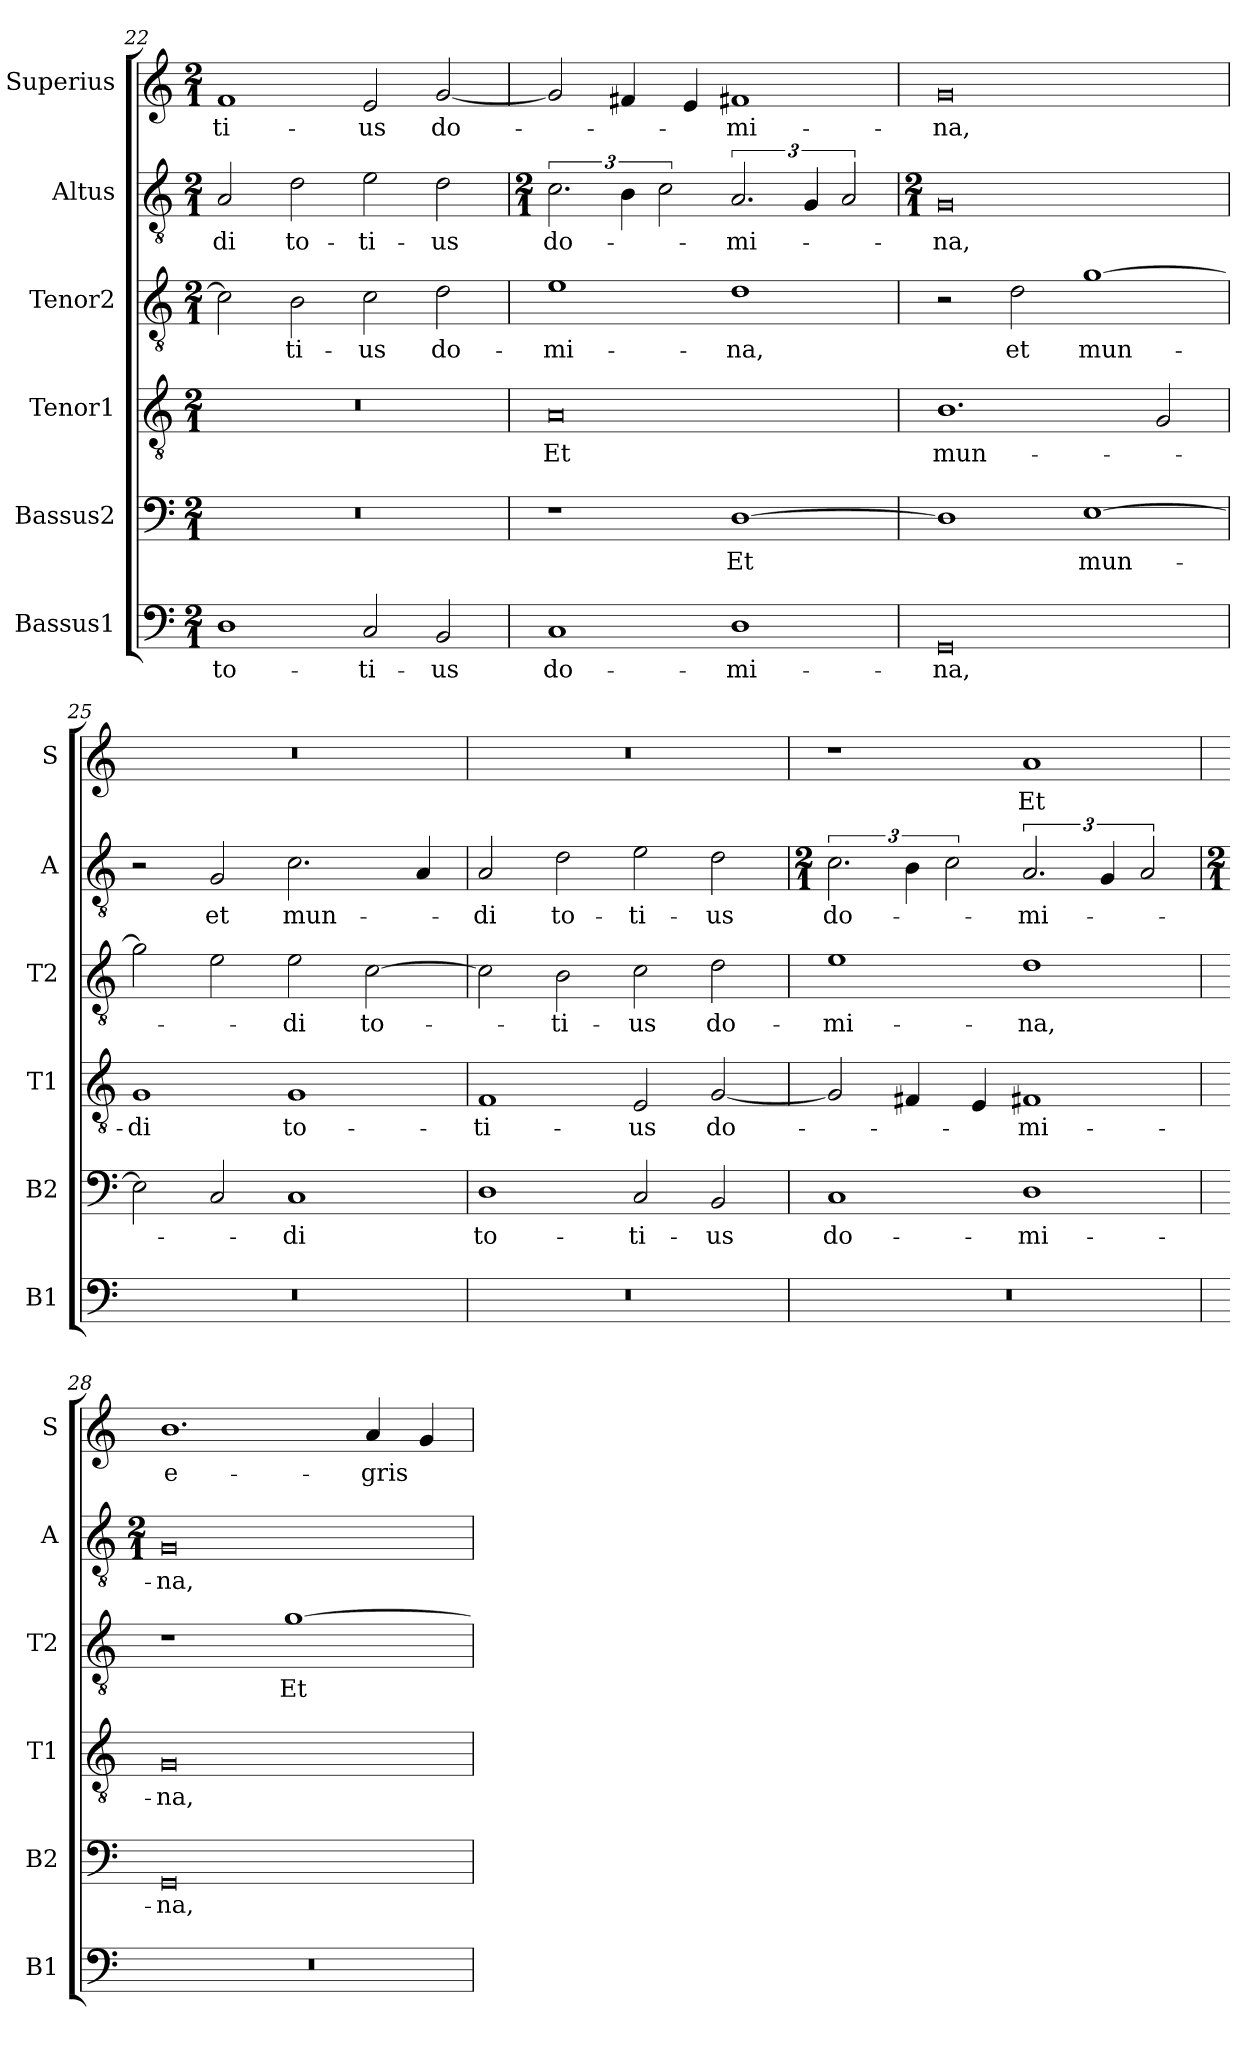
**kern	**text	**kern	**text	**kern	**text	**kern	**text	**kern	**text	**kern	**text
*part6	*part6	*part5	*part5	*part4	*part4	*part3	*part3	*part2	*part2	*part1	*part1
*staff6	*staff6	*staff5	*staff5	*staff4	*staff4	*staff3	*staff3	*staff2	*staff2	*staff1	*staff1
*I"Bassus1	*	*I"Bassus2	*	*I"Tenor1	*	*I"Tenor2	*	*I"Altus	*	*I"Superius	*
*I'B1	*	*I'B2	*	*I'T1	*	*I'T2	*	*I'A	*	*I'S	*
*clefF4	*	*clefF4	*	*clefGv2	*	*clefGv2	*	*clefGv2	*	*clefG2	*
*k[]	*	*k[]	*	*k[]	*	*k[]	*	*k[]	*	*k[]	*
*M2/1	*	*M2/1	*	*M2/1	*	*M2/1	*	*M2/1	*	*M2/1	*
=22	=22	=22	=22	=22	=22	=22	=22	=22	=22	=22	=22
1D	to-	0r	.	0r	.	2c\]	.	2A/	-di	1f	-ti-
.	.	.	.	.	.	2B\	-ti-	2d\	to-	.	.
2C/	-ti-	.	.	.	.	2c\	-us	2e\	-ti-	2e/	-us
2BB/	-us	.	.	.	.	2d\	do-	2d\	-us	[2g/	do-
=23	=23	=23	=23	=23	=23	=23	=23	=23	=23	=23	=23
*	*	*	*	*	*	*	*	*M2/1	*	*	*
1C	do-	1r	.	0A	Et	1e	-mi-	3.c\	do-	2g/]	.
.	.	.	.	.	.	.	.	6B\	.	4f#X/	.
.	.	.	.	.	.	.	.	3c\	.	.	.
.	.	.	.	.	.	.	.	.	.	4e/	.
1D	-mi-	[1D	Et	.	.	1d	-na,	3.A/	-mi-	1f#X	-mi-
.	.	.	.	.	.	.	.	6G/	.	.	.
.	.	.	.	.	.	.	.	3A/	.	.	.
=24	=24	=24	=24	=24	=24	=24	=24	=24	=24	=24	=24
*	*	*	*	*	*	*	*	*M2/1	*	*	*
0GG	-na,	1D]	.	1.B	mun-	2r	.	0G	-na,	0g	-na,
.	.	.	.	.	.	2d\	et	.	.	.	.
.	.	[1E	mun-	.	.	[1g	mun-	.	.	.	.
.	.	.	.	2G/	.	.	.	.	.	.	.
=25	=25	=25	=25	=25	=25	=25	=25	=25	=25	=25	=25
0r	.	2E\]	.	1G	-di	2g\]	.	2r	.	0r	.
.	.	2C/	.	.	.	2e\	.	2G/	et	.	.
.	.	1C	-di	1G	to-	2e\	-di	2.c\	mun-	.	.
.	.	.	.	.	.	[2c\	to-	.	.	.	.
.	.	.	.	.	.	.	.	4A/	.	.	.
=26	=26	=26	=26	=26	=26	=26	=26	=26	=26	=26	=26
0r	.	1D	to-	1F	-ti-	2c\]	.	2A/	-di	0r	.
.	.	.	.	.	.	2B\	-ti-	2d\	to-	.	.
.	.	2C/	-ti-	2E/	-us	2c\	-us	2e\	-ti-	.	.
.	.	2BB/	-us	[2G/	do-	2d\	do-	2d\	-us	.	.
=27	=27	=27	=27	=27	=27	=27	=27	=27	=27	=27	=27
*	*	*	*	*	*	*	*	*M2/1	*	*	*
0r	.	1C	do-	2G/]	.	1e	-mi-	3.c\	do-	1r	.
.	.	.	.	4F#X/	.	.	.	6B\	.	.	.
.	.	.	.	.	.	.	.	3c\	.	.	.
.	.	.	.	4E/	.	.	.	.	.	.	.
.	.	1D	-mi-	1F#X	-mi-	1d	-na,	3.A/	-mi-	1a	Et
.	.	.	.	.	.	.	.	6G/	.	.	.
.	.	.	.	.	.	.	.	3A/	.	.	.
=28	=28	=28	=28	=28	=28	=28	=28	=28	=28	=28	=28
*	*	*	*	*	*	*	*	*M2/1	*	*	*
0r	.	0GG	-na,	0G	-na,	1r	.	0G	-na,	1.b	e-
.	.	.	.	.	.	[1g	Et	.	.	.	.
.	.	.	.	.	.	.	.	.	.	4a/	-gris
.	.	.	.	.	.	.	.	.	.	4g/	.
=	=	=	=	=	=	=	=	=	=	=	=
*-	*-	*-	*-	*-	*-	*-	*-	*-	*-	*-	*-
